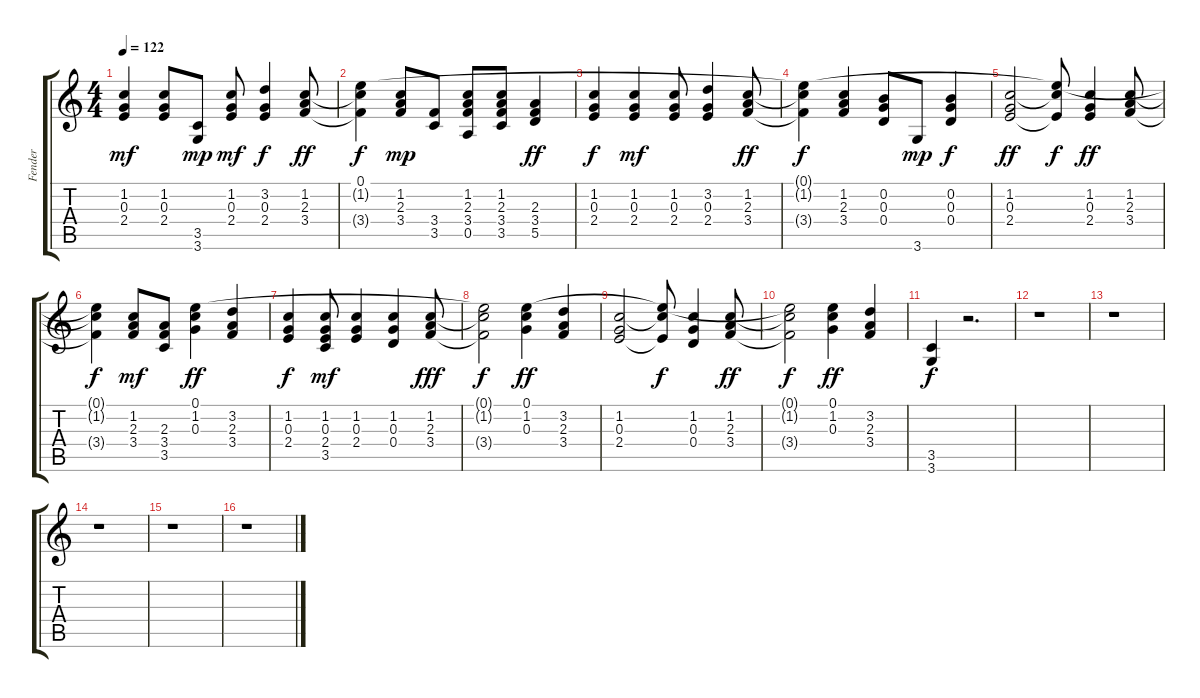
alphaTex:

\track ("Fender" "Fender") {instrument electricguitarclean}
\staff {score tabs}
\tuning (E4 B3 G3 D3 A2 E2) {hide}
\ts (4 4)
\tempo 122
\clef g2
\ks c
(1.2 0.3 2.4).4{dy mf} (1.2 0.3 2.4).8 (3.5 3.6).8{dy mp} (1.2 0.3 2.4).8{dy mf} (3.2 0.3 2.4).4{dy f} (1.2 2.3 3.4).8{dy ff} |
(0.1{t} 1.2{t} 3.4{t}).4{dy f} (1.2 2.3 3.4).8{dy mp} (3.4 3.5).8 (1.2 2.3 3.4 0.5).8 (1.2 2.3 3.4 3.5).8 (2.3 3.4 5.5).4{dy ff} |
(1.2 0.3 2.4).4{dy f} (1.2 0.3 2.4).4{dy mf} (1.2 0.3 2.4).8 (3.2 0.3 2.4).4 (1.2 2.3 3.4).8{dy ff} |
(0.1{t} 1.2{t} 3.4{t}).4{dy f} (1.2 2.3 3.4).4 (0.2 0.3 0.4).8 3.6.8{dy mp} (0.2 0.3 0.4).4{dy f} |
(1.2 0.3 2.4).2{dy ff} (0.1{t} 1.2{t} 2.4{t}).8{dy f} (1.2 0.3 2.4).4{dy ff} (1.2 2.3 3.4).8 |
(0.1{t} 1.2{t} 3.4{t}).4{dy f} (1.2 2.3 3.4).8{dy mf} (2.3 3.4 3.5).8 (0.1 1.2 0.3).4{dy ff} (3.2 2.3 3.4).4 |
(1.2 0.3 2.4).4{dy f} (1.2 0.3 2.4 3.5).8{dy mf} (1.2 0.3 2.4).4 (1.2 0.3 0.4).4 (1.2 2.3 3.4).8{dy fff} |
(0.1{t} 1.2{t} 3.4{t}).2{dy f} (0.1 1.2 0.3).4{dy ff} (3.2 2.3 3.4).4 |
(1.2 0.3 2.4).2 (0.1{t} 1.2{t} 2.4{t}).8{dy f} (1.2 0.3 0.4).4 (1.2 2.3 3.4).8{dy ff} |
(0.1{t} 1.2{t} 3.4{t}).2{dy f} (0.1 1.2 0.3).4{dy ff} (3.2 2.3 3.4).4 |
(3.5 3.6).4{dy f} r.2{d} |
r.1 |
r.1 |
r.1 |
r.1 |
r.1
